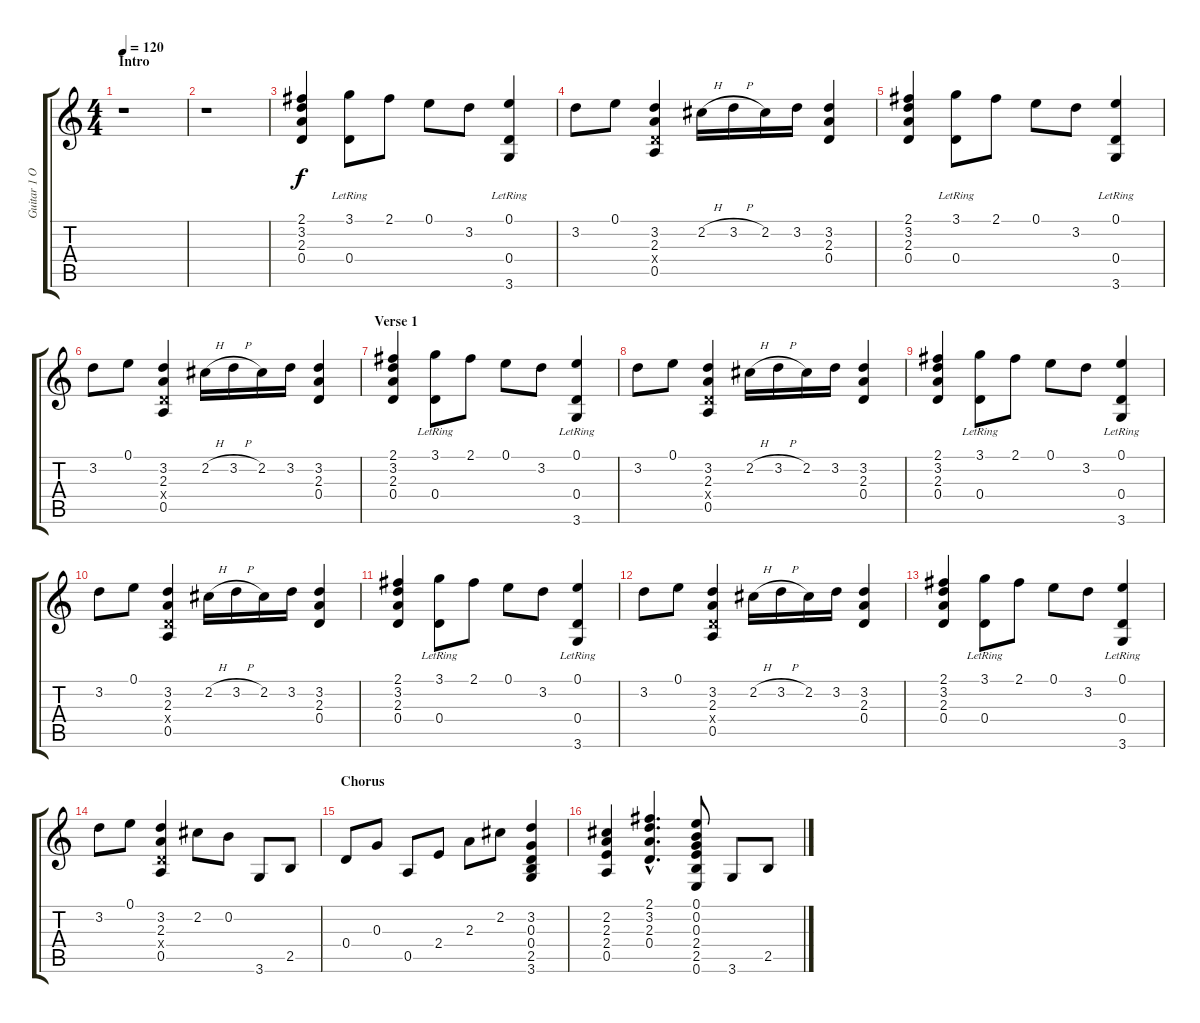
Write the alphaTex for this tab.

\track ("Guitar 1 Overdub" "Guitar 1 O") {instrument acousticguitarsteel}
\staff {score tabs}
\tuning (E4 B3 G3 D3 A2 E2) {hide}
\ts (4 4)
\section ("" "Intro")
\tempo 120
\clef g2
\ks c
r.1{dy f instrument acousticguitarsteel} |
r.1 |
(2.1 3.2 2.3 0.4).4 (3.1 0.4{lr}).8 2.1.8 0.1.8 3.2.8 (0.1 0.4{lr} 3.6{lr}).4 |
3.2.8 0.1.8 (3.2 2.3 0.4{x} 0.5).4 2.2{h}.16 3.2{h}.16 2.2.16 3.2.16 (3.2 2.3 0.4).4 |
(2.1 3.2 2.3 0.4).4 (3.1 0.4{lr}).8 2.1.8 0.1.8 3.2.8 (0.1 0.4{lr} 3.6{lr}).4 |
3.2.8 0.1.8 (3.2 2.3 0.4{x} 0.5).4 2.2{h}.16 3.2{h}.16 2.2.16 3.2.16 (3.2 2.3 0.4).4 |
\section ("" "Verse 1")
(2.1 3.2 2.3 0.4).4 (3.1 0.4{lr}).8 2.1.8 0.1.8 3.2.8 (0.1 0.4{lr} 3.6{lr}).4 |
3.2.8 0.1.8 (3.2 2.3 0.4{x} 0.5).4 2.2{h}.16 3.2{h}.16 2.2.16 3.2.16 (3.2 2.3 0.4).4 |
(2.1 3.2 2.3 0.4).4 (3.1 0.4{lr}).8 2.1.8 0.1.8 3.2.8 (0.1 0.4{lr} 3.6{lr}).4 |
3.2.8 0.1.8 (3.2 2.3 0.4{x} 0.5).4 2.2{h}.16 3.2{h}.16 2.2.16 3.2.16 (3.2 2.3 0.4).4 |
(2.1 3.2 2.3 0.4).4 (3.1 0.4{lr}).8 2.1.8 0.1.8 3.2.8 (0.1 0.4{lr} 3.6{lr}).4 |
3.2.8 0.1.8 (3.2 2.3 0.4{x} 0.5).4 2.2{h}.16 3.2{h}.16 2.2.16 3.2.16 (3.2 2.3 0.4).4 |
(2.1 3.2 2.3 0.4).4 (3.1 0.4{lr}).8 2.1.8 0.1.8 3.2.8 (0.1 0.4{lr} 3.6{lr}).4 |
3.2.8 0.1.8 (3.2 2.3 0.4{x} 0.5).4 2.2.8 0.2.8 3.6.8 2.5.8 |
\section ("" "Chorus")
0.4.8 0.3.8 0.5.8 2.4.8 2.3.8 2.2.8 (3.2 0.3 0.4 2.5 3.6).4 |
(2.2 2.3 2.4 0.5).4 (2.1{hac} 3.2{hac} 2.3{hac} 0.4{hac}).4{d} (0.1 0.2 0.3 2.4 2.5 0.6).8 3.6.8 2.5.8
